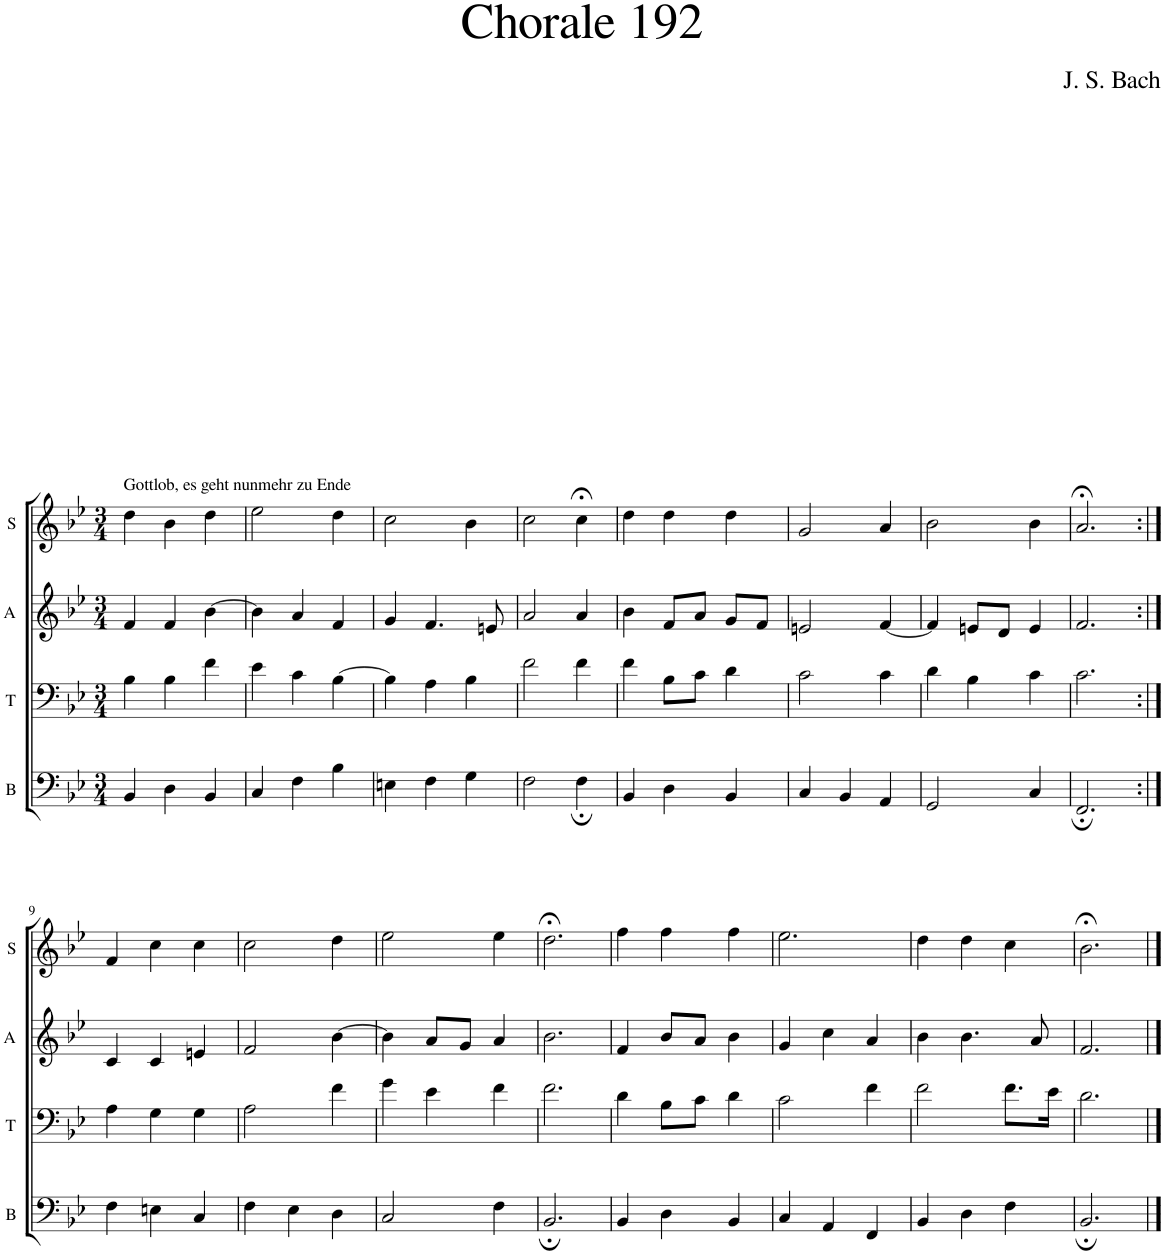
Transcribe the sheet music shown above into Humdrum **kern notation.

**kern	**kern	**kern	**kern
*part4	*part3	*part2	*part1
*staff4	*staff3	*staff2	*staff1
*I"B	*I"T	*I"A	*I"S
*I'B	*I'T	*I'A	*I'S
*clefF4	*clefF4	*clefG2	*clefG2
*k[b-e-]	*k[b-e-]	*k[b-e-]	*k[b-e-]
*M3/4	*M3/4	*M3/4	*M3/4
=1	=1	=1	=1
!	!	!	!LO:TX:a:t=Gottlob, es geht nunmehr zu Ende
4BB-/	4B-\	4f/	4dd\
4D\	4B-\	4f/	4b-\
4BB-/	4f\	[4b-\	4dd\
=2	=2	=2	=2
4C/	4e-\	4b-\]	2ee-\
4F\	4c\	4a/	.
4B-\	[4B-\	4f/	4dd\
=3	=3	=3	=3
4En\	4B-\]	4g/	2cc\
4F\	4A\	4.f/	.
4G\	4B-\	.	4b-\
.	.	8en/	.
=4	=4	=4	=4
2F\	2f\	2a/	2cc\
4F;\	4f\	4a/	4cc;<\
=5	=5	=5	=5
4BB-/	4f\	4b-\	4dd\
4D\	8B-\L	8f/L	4dd\
.	8c\J	8a/J	.
4BB-/	4d\	8g/L	4dd\
.	.	8f/J	.
=6	=6	=6	=6
4C/	2c\	2en/	2g/
4BB-/	.	.	.
4AA/	4c\	[4f/	4a/
=7	=7	=7	=7
2GG/	4d\	4f/]	2b-\
.	4B-\	8en/L	.
.	.	8d/J	.
4C/	4c\	4e/	4b-\
=8	=8	=8	=8
2.FF;/	2.c\	2.f/	2.a;</
!!LO:LB:g=z
=9:|!	=9:|!	=9:|!	=9:|!
4F\	4A\	4c/	4f/
4En\	4G\	4c/	4cc\
4C/	4G\	4en/	4cc\
=10	=10	=10	=10
4F\	2A\	2f/	2cc\
4E-\	.	.	.
4D\	4f\	[4b-\	4dd\
=11	=11	=11	=11
2C/	4g\	4b-\]	2ee-\
.	4e-\	8a/L	.
.	.	8g/J	.
4F\	4f\	4a/	4ee-\
=12	=12	=12	=12
2.BB-;/	2.f\	2.b-\	2.dd;<\
=13	=13	=13	=13
4BB-/	4d\	4f/	4ff\
4D\	8B-\L	8b-/L	4ff\
.	8c\J	8a/J	.
4BB-/	4d\	4b-\	4ff\
=14	=14	=14	=14
4C/	2c\	4g/	2.ee-\
4AA/	.	4cc\	.
4FF/	4f\	4a/	.
=15	=15	=15	=15
4BB-/	2f\	4b-\	4dd\
4D\	.	4.b-\	4dd\
4F\	8.f\L	.	4cc\
.	.	8a/	.
.	16e-\Jk	.	.
=16	=16	=16	=16
2.BB-;/	2.d\	2.f/	2.b-;<\
==	==	==	==
*-	*-	*-	*-
